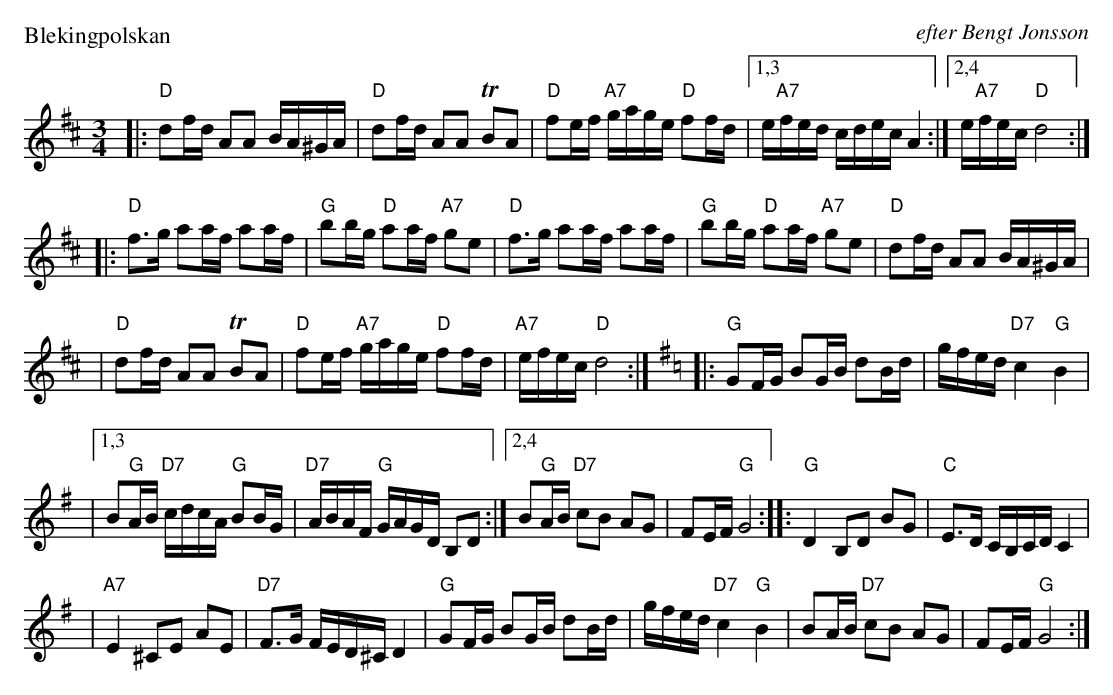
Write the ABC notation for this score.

X:1
P: Blekingpolskan
O: efter Bengt Jonsson
M: 3/4
L: 1/16
K: D
|: "D"d2fd A2A2 BA^GA \
| "D"d2fd A2A2 TB2A2 \
| "D"f2ef "A7"gage "D"f2fd \
|1,3 e"A7"fed cdec A4 \
:|2,4 e"A7"fec "D"d8 :|
|: "D"f3g a2af a2af \
| "G"b2bg "D"a2af "A7"g2e2 \
| "D"f3g a2af a2af \
| "G"b2bg "D"a2af "A7"g2e2 \
| "D"d2fd A2A2 BA^GA |
| "D"d2fd A2A2 TB2A2 \
| "D"f2ef "A7"gage "D"f2fd \
| "A7"efec "D"d8 :| [K:G] \
|: "G"G2FG B2GB d2Bd \
| gfed "D7"c4 "G"B4 |
|1,3 B2"G"AB "D7"cdcA "G"B2BG \
| "D7"ABAF "G"GAGD B,2D2 \
:|2,4 B2"G"AB "D7"c2B2 A2G2 \
| F2EF "G"G8 :|\
|: "G"D4 B,2D2 B2G2 \
| "C"E3D CB,CD C4 |
| "A7"E4 ^C2E2 A2E2 \
| "D7"F3G FED^C D4 \
| "G"G2FG B2GB d2Bd \
| gfed "D7"c4 "G"B4 \
| B2AB "D7"c2B2 A2G2 \
| F2EF "G"G8 :|
